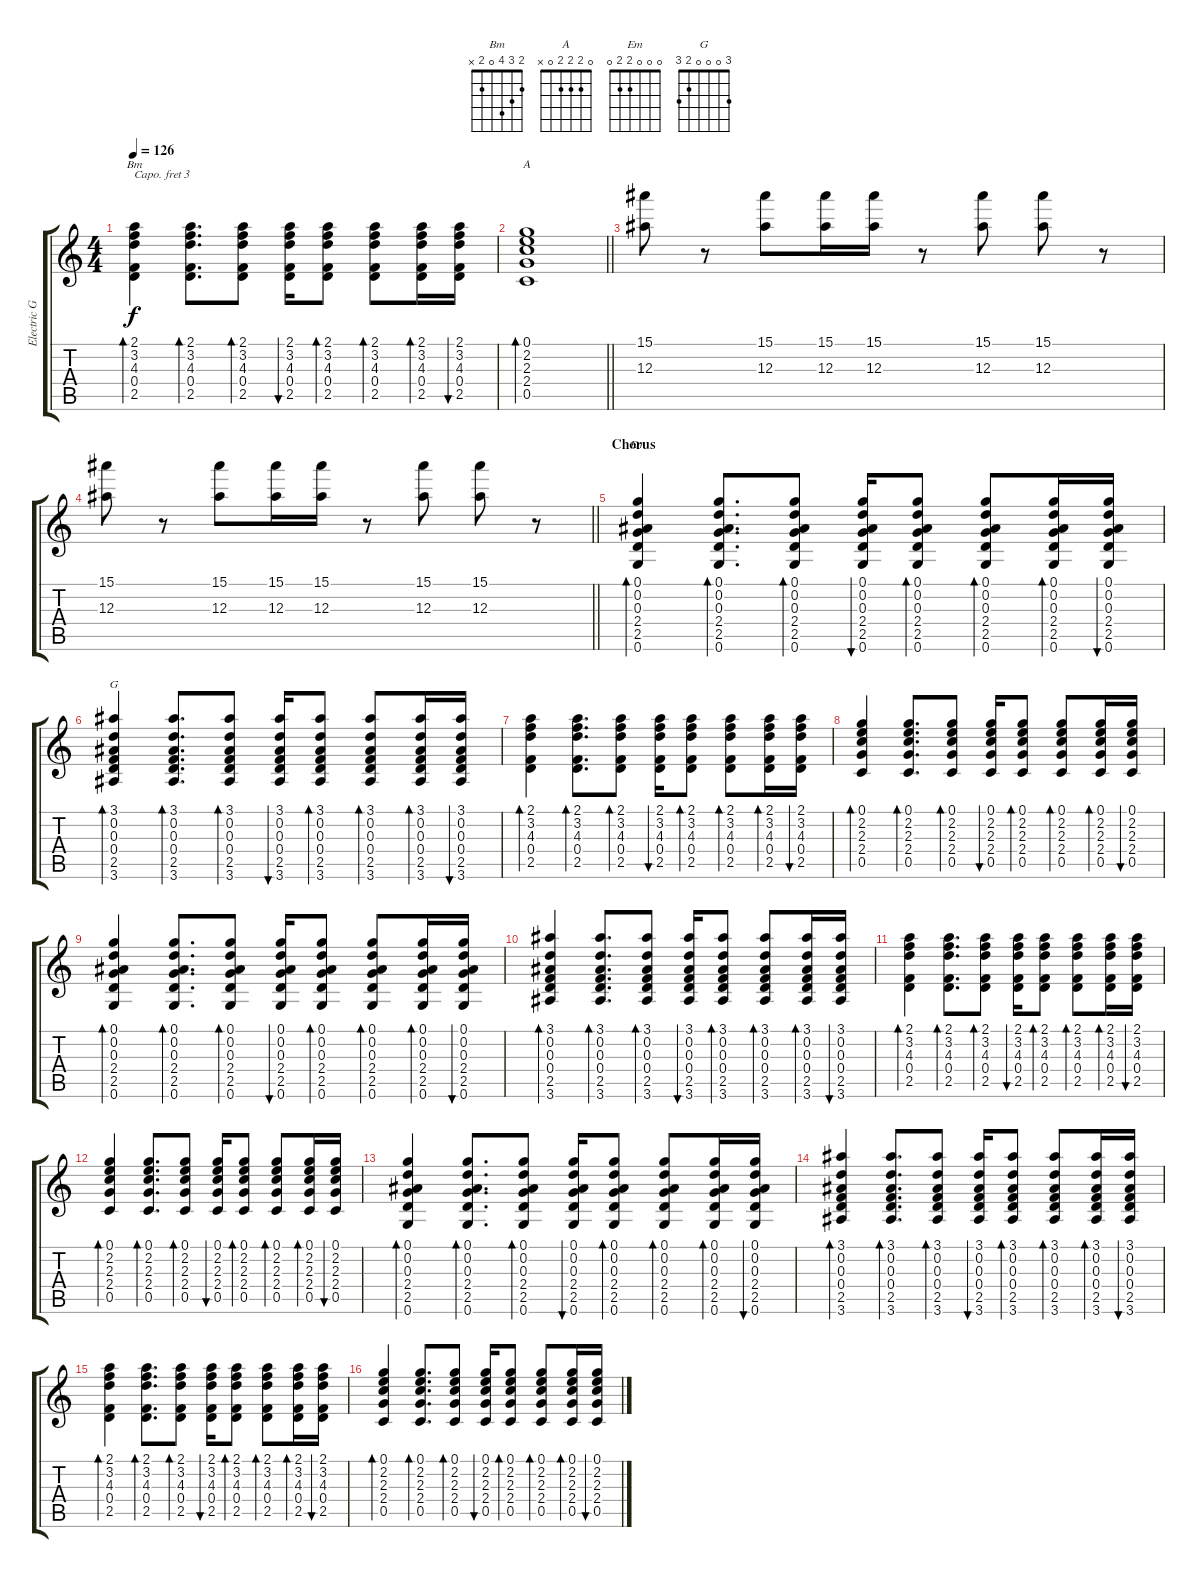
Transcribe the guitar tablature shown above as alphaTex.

\track ("Electric Guitar" "Electric G") {instrument electricguitarclean}
\staff {score tabs}
\capo 3
\tuning (E4 B3 G3 D3 A2 E2) {hide}
\chord ("Bm" 2 3 4 0 2 x)
\chord ("A" 0 2 2 2 0 x)
\chord ("Em" 0 0 0 2 2 0)
\chord ("G" 3 0 0 0 2 3)
\ts (4 4)
\tempo 126
\clef g2
\ks c
(2.1 3.2 4.3 0.4 2.5).4{bd 60 ch "Bm" dy f} (2.1 3.2 4.3 0.4 2.5).8{d bd 60} (2.1 3.2 4.3 0.4 2.5).8{bd 60} (2.1 3.2 4.3 0.4 2.5).16{bu 60} (2.1 3.2 4.3 0.4 2.5).8{bd 60} (2.1 3.2 4.3 0.4 2.5).8{bd 60} (2.1 3.2 4.3 0.4 2.5).16{bd 60} (2.1 3.2 4.3 0.4 2.5).16{bu 60} |
\barLineRight lightlight
(0.1 2.2 2.3 2.4 0.5).1{bd 60 ch "A"} |
(15.1 12.3).8 r.8 (15.1 12.3).8 (15.1 12.3).16 (15.1 12.3).16 r.8 (15.1 12.3).8 (15.1 12.3).8 r.8 |
\barLineRight lightlight
(15.1 12.3).8 r.8 (15.1 12.3).8 (15.1 12.3).16 (15.1 12.3).16 r.8 (15.1 12.3).8 (15.1 12.3).8 r.8 |
\section ("" "Chorus")
(0.1 0.2 0.3 2.4 2.5 0.6).4{bd 60 ch "Em"} (0.1 0.2 0.3 2.4 2.5 0.6).8{d bd 60} (0.1 0.2 0.3 2.4 2.5 0.6).8{bd 60} (0.1 0.2 0.3 2.4 2.5 0.6).16{bu 60} (0.1 0.2 0.3 2.4 2.5 0.6).8{bd 60} (0.1 0.2 0.3 2.4 2.5 0.6).8{bd 60} (0.1 0.2 0.3 2.4 2.5 0.6).16{bd 60} (0.1 0.2 0.3 2.4 2.5 0.6).16{bu 60} |
(3.1 0.2 0.3 0.4 2.5 3.6).4{bd 60 ch "G"} (3.1 0.2 0.3 0.4 2.5 3.6).8{d bd 60} (3.1 0.2 0.3 0.4 2.5 3.6).8{bd 60} (3.1 0.2 0.3 0.4 2.5 3.6).16{bu 60} (3.1 0.2 0.3 0.4 2.5 3.6).8{bd 60} (3.1 0.2 0.3 0.4 2.5 3.6).8{bd 60} (3.1 0.2 0.3 0.4 2.5 3.6).16{bd 60} (3.1 0.2 0.3 0.4 2.5 3.6).16{bu 60} |
(2.1 3.2 4.3 0.4 2.5).4{bd 60} (2.1 3.2 4.3 0.4 2.5).8{d bd 60} (2.1 3.2 4.3 0.4 2.5).8{bd 60} (2.1 3.2 4.3 0.4 2.5).16{bu 60} (2.1 3.2 4.3 0.4 2.5).8{bd 60} (2.1 3.2 4.3 0.4 2.5).8{bd 60} (2.1 3.2 4.3 0.4 2.5).16{bd 60} (2.1 3.2 4.3 0.4 2.5).16{bu 60} |
(0.1 2.2 2.3 2.4 0.5).4{bd 60} (0.1 2.2 2.3 2.4 0.5).8{d bd 60} (0.1 2.2 2.3 2.4 0.5).8{bd 60} (0.1 2.2 2.3 2.4 0.5).16{bu 60} (0.1 2.2 2.3 2.4 0.5).8{bd 60} (0.1 2.2 2.3 2.4 0.5).8{bd 60} (0.1 2.2 2.3 2.4 0.5).16{bd 60} (0.1 2.2 2.3 2.4 0.5).16{bu 60} |
(0.1 0.2 0.3 2.4 2.5 0.6).4{bd 60} (0.1 0.2 0.3 2.4 2.5 0.6).8{d bd 60} (0.1 0.2 0.3 2.4 2.5 0.6).8{bd 60} (0.1 0.2 0.3 2.4 2.5 0.6).16{bu 60} (0.1 0.2 0.3 2.4 2.5 0.6).8{bd 60} (0.1 0.2 0.3 2.4 2.5 0.6).8{bd 60} (0.1 0.2 0.3 2.4 2.5 0.6).16{bd 60} (0.1 0.2 0.3 2.4 2.5 0.6).16{bu 60} |
(3.1 0.2 0.3 0.4 2.5 3.6).4{bd 60} (3.1 0.2 0.3 0.4 2.5 3.6).8{d bd 60} (3.1 0.2 0.3 0.4 2.5 3.6).8{bd 60} (3.1 0.2 0.3 0.4 2.5 3.6).16{bu 60} (3.1 0.2 0.3 0.4 2.5 3.6).8{bd 60} (3.1 0.2 0.3 0.4 2.5 3.6).8{bd 60} (3.1 0.2 0.3 0.4 2.5 3.6).16{bd 60} (3.1 0.2 0.3 0.4 2.5 3.6).16{bu 60} |
(2.1 3.2 4.3 0.4 2.5).4{bd 60} (2.1 3.2 4.3 0.4 2.5).8{d bd 60} (2.1 3.2 4.3 0.4 2.5).8{bd 60} (2.1 3.2 4.3 0.4 2.5).16{bu 60} (2.1 3.2 4.3 0.4 2.5).8{bd 60} (2.1 3.2 4.3 0.4 2.5).8{bd 60} (2.1 3.2 4.3 0.4 2.5).16{bd 60} (2.1 3.2 4.3 0.4 2.5).16{bu 60} |
(0.1 2.2 2.3 2.4 0.5).4{bd 60} (0.1 2.2 2.3 2.4 0.5).8{d bd 60} (0.1 2.2 2.3 2.4 0.5).8{bd 60} (0.1 2.2 2.3 2.4 0.5).16{bu 60} (0.1 2.2 2.3 2.4 0.5).8{bd 60} (0.1 2.2 2.3 2.4 0.5).8{bd 60} (0.1 2.2 2.3 2.4 0.5).16{bd 60} (0.1 2.2 2.3 2.4 0.5).16{bu 60} |
(0.1 0.2 0.3 2.4 2.5 0.6).4{bd 60} (0.1 0.2 0.3 2.4 2.5 0.6).8{d bd 60} (0.1 0.2 0.3 2.4 2.5 0.6).8{bd 60} (0.1 0.2 0.3 2.4 2.5 0.6).16{bu 60} (0.1 0.2 0.3 2.4 2.5 0.6).8{bd 60} (0.1 0.2 0.3 2.4 2.5 0.6).8{bd 60} (0.1 0.2 0.3 2.4 2.5 0.6).16{bd 60} (0.1 0.2 0.3 2.4 2.5 0.6).16{bu 60} |
(3.1 0.2 0.3 0.4 2.5 3.6).4{bd 60} (3.1 0.2 0.3 0.4 2.5 3.6).8{d bd 60} (3.1 0.2 0.3 0.4 2.5 3.6).8{bd 60} (3.1 0.2 0.3 0.4 2.5 3.6).16{bu 60} (3.1 0.2 0.3 0.4 2.5 3.6).8{bd 60} (3.1 0.2 0.3 0.4 2.5 3.6).8{bd 60} (3.1 0.2 0.3 0.4 2.5 3.6).16{bd 60} (3.1 0.2 0.3 0.4 2.5 3.6).16{bu 60} |
(2.1 3.2 4.3 0.4 2.5).4{bd 60} (2.1 3.2 4.3 0.4 2.5).8{d bd 60} (2.1 3.2 4.3 0.4 2.5).8{bd 60} (2.1 3.2 4.3 0.4 2.5).16{bu 60} (2.1 3.2 4.3 0.4 2.5).8{bd 60} (2.1 3.2 4.3 0.4 2.5).8{bd 60} (2.1 3.2 4.3 0.4 2.5).16{bd 60} (2.1 3.2 4.3 0.4 2.5).16{bu 60} |
(0.1 2.2 2.3 2.4 0.5).4{bd 60} (0.1 2.2 2.3 2.4 0.5).8{d bd 60} (0.1 2.2 2.3 2.4 0.5).8{bd 60} (0.1 2.2 2.3 2.4 0.5).16{bu 60} (0.1 2.2 2.3 2.4 0.5).8{bd 60} (0.1 2.2 2.3 2.4 0.5).8{bd 60} (0.1 2.2 2.3 2.4 0.5).16{bd 60} (0.1 2.2 2.3 2.4 0.5).16{bu 60}
